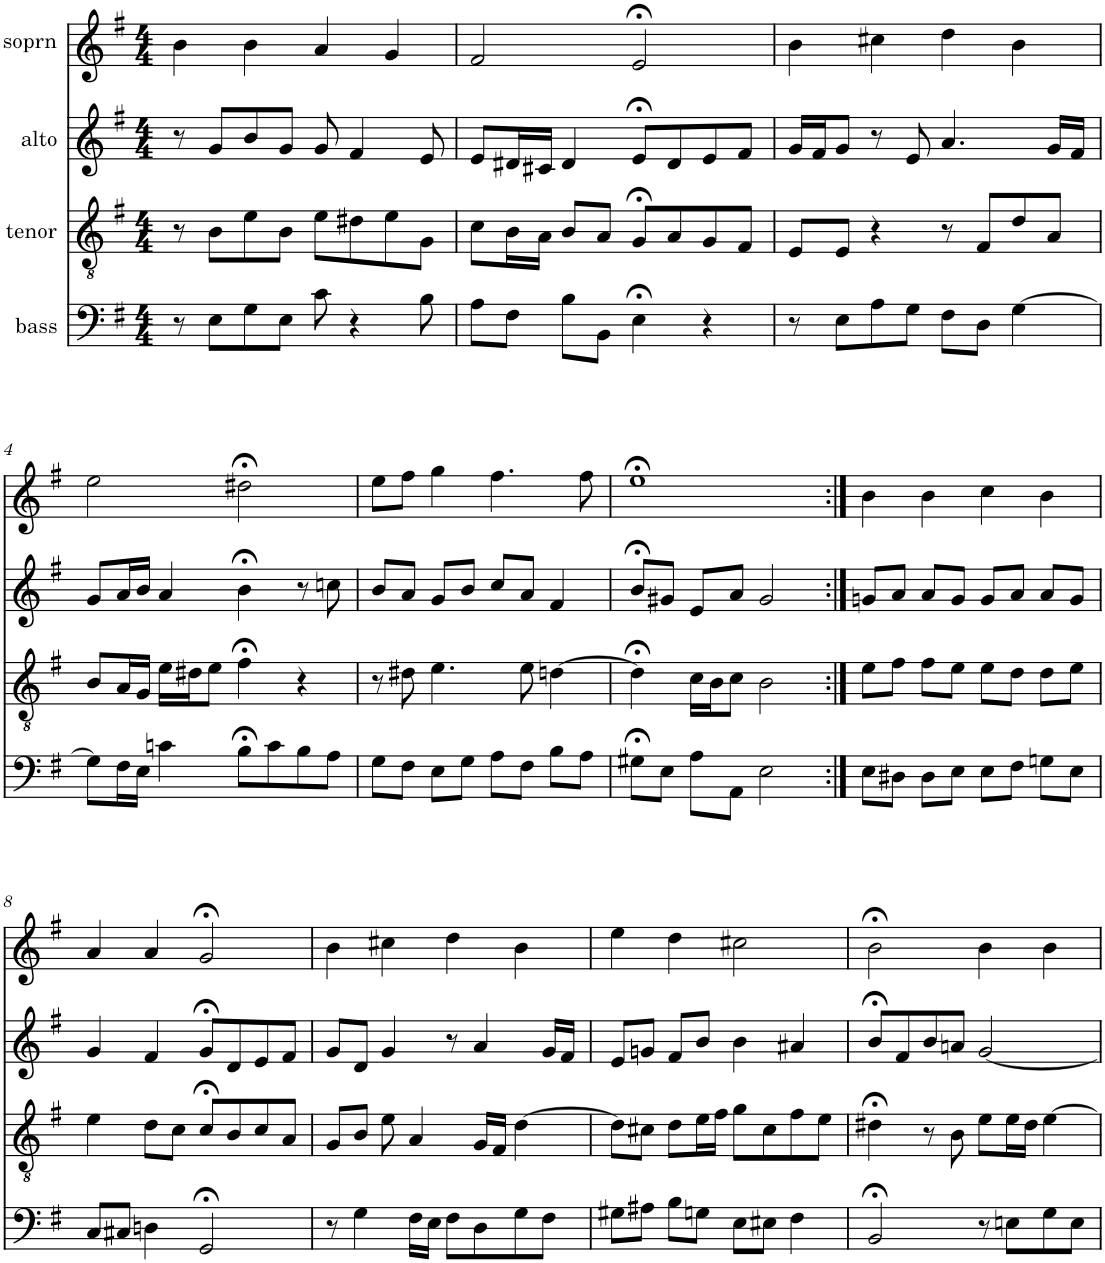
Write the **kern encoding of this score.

**kern	**kern	**kern	**kern
*part4	*part3	*part2	*part1
*staff4	*staff3	*staff2	*staff1
*I"bass	*I"tenor	*I"alto	*I"soprn
*clefF4	*clefGv2	*clefG2	*clefG2
*k[f#]	*k[f#]	*k[f#]	*k[f#]
*e:	*e:	*e:	*e:
*M4/4	*M4/4	*M4/4	*M4/4
=1	=1	=1	=1
8r	8r	8r	4b\
8E\L	8B\L	8g/L	.
8G\	8e\	8b/	4b\
8E\J	8B\J	8g/J	.
8c\	8e\L	8g/	4a/
4r	8d#X\	4f#/	.
.	8e\	.	4g/
8B\	8G\J	8e/	.
=2	=2	=2	=2
8A\L	8c\L	8e/L	2f#/
8F#\J	16B\L	16d#X/L	.
.	16A\JJ	16c#X/JJ	.
8B\L	8B/L	4d#/	.
8BB\J	8A/J	.	.
4E;<\	8G;</L	8e;</L	2e;</
.	8A/	8d#/	.
4r	8G/	8e/	.
.	8F#/J	8f#/J	.
=3	=3	=3	=3
8r	8E/L	16g/LL	4b\
.	.	16f#/J	.
8E\L	8E/J	8g/J	.
8A\	4r	8r	4cc#X\
8G\J	.	8e/	.
8F#\L	8r	4.a/	4dd\
8D\J	8F#/L	.	.
[4G\	8d/	.	4b\
.	8A/J	16g/LL	.
.	.	16f#/JJ	.
!!LO:LB:g=z
=4	=4	=4	=4
8G\L]	8B/L	8g/L	2ee\
16F#\L	16A/L	16a/L	.
16E\JJ	16G/JJ	16b/JJ	.
4cn\	16e\LL	4a/	.
.	16d#X\J	.	.
.	8e\J	.	.
8B;<\L	4f#;<\	4b;<\	2dd#X;<\
8c\	.	.	.
8B\	4r	8r	.
8A\J	.	8ccn\	.
=5	=5	=5	=5
8G\L	8r	8b/L	8ee\L
8F#\J	8d#X\	8a/J	8ff#\J
8E\L	4.e\	8g/L	4gg\
8G\J	.	8b/J	.
8A\L	.	8cc/L	4.ff#\
8F#\J	8e\	8a/J	.
8B\L	[4dn\	4f#/	.
8A\J	.	.	8ff#\
=6	=6	=6	=6
8G#X;<\L	4d;<\]	8b;</L	1ee;<
8E\J	.	8g#X/J	.
8A\L	16c\LL	8e/L	.
.	16B\J	.	.
8AA\J	8c\J	8a/J	.
2E\	2B\	2g#/	.
=7:|!	=7:|!	=7:|!	=7:|!
8E\L	8e\L	8gn/L	4b\
8D#X\J	8f#\J	8a/J	.
8D#\L	8f#\L	8a/L	4b\
8E\J	8e\J	8g/J	.
8E\L	8e\L	8g/L	4cc\
8F#\J	8d\J	8a/J	.
8Gn\L	8d\L	8a/L	4b\
8E\J	8e\J	8g/J	.
!!LO:LB:g=z
=8	=8	=8	=8
8C/L	4e\	4g/	4a/
8C#X/J	.	.	.
4Dn\	8d\L	4f#/	4a/
.	8c\J	.	.
2GG;</	8c;</L	8g;</L	2g;</
.	8B/	8d/	.
.	8c/	8e/	.
.	8A/J	8f#/J	.
=9	=9	=9	=9
8r	8G/L	8g/L	4b\
4G\	8B/J	8d/J	.
.	8e\	4g/	4cc#X\
16F#\LL	4A/	.	.
16E\JJ	.	.	.
8F#\L	.	8r	4dd\
8D\	16G/LL	4a/	.
.	16F#/JJ	.	.
8G\	[4d\	.	4b\
8F#\J	.	16g/LL	.
.	.	16f#/JJ	.
=10	=10	=10	=10
8G#X\L	8d\L]	8e/L	4ee\
8A#X\J	8c#X\J	8gn/J	.
8B\L	8d\L	8f#/L	4dd\
8Gn\J	16e\L	8b/J	.
.	16f#\JJ	.	.
8E\L	8g\L	4b\	2cc#X\
8E#X\J	8c#\	.	.
4F#\	8f#\	4a#X/	.
.	8e\J	.	.
=11	=11	=11	=11
2BB;</	4d#X;<\	8b;</L	2b;<\
.	.	8f#/	.
.	8r	8b/	.
.	8B\	8an/J	.
8r	8e\L	[2g/	4b\
8En\L	16e\L	.	.
.	16d#\JJ	.	.
8G\	[4e\	.	4b\
8E\J	.	.	.
=	=	=	=
*-	*-	*-	*-
